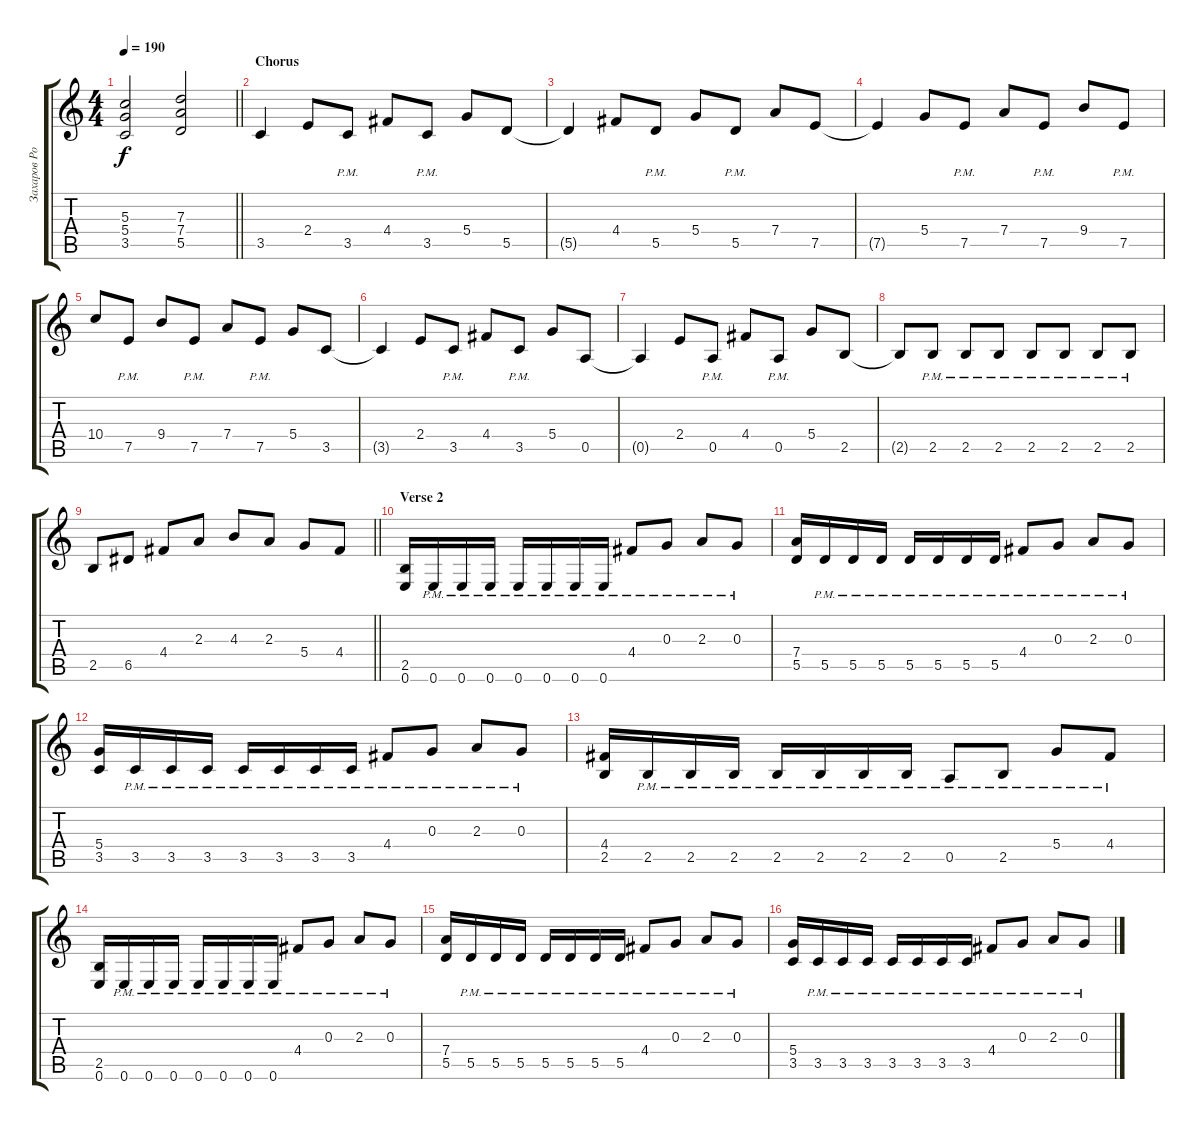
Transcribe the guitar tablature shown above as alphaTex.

\track ("Захаров Роман" "Захаров Ро") {instrument distortionguitar}
\staff {score tabs}
\tuning (E4 B3 G3 D3 A2 E2) {hide}
\ts (4 4)
\tempo 190
\clef g2
\barLineRight lightlight
\ks c
(5.3 5.4 3.5).2{dy f} (7.3 7.4 5.5).2 |
\section ("" "Chorus")
3.5.4 2.4.8 3.5{pm}.8 4.4.8 3.5{pm}.8 5.4.8 5.5.8 |
5.5{t}.4 4.4.8 5.5{pm}.8 5.4.8 5.5{pm}.8 7.4.8 7.5.8 |
7.5{t}.4 5.4.8 7.5{pm}.8 7.4.8 7.5{pm}.8 9.4.8 7.5{pm}.8 |
10.4.8 7.5{pm}.8 9.4.8 7.5{pm}.8 7.4.8 7.5{pm}.8 5.4.8 3.5.8 |
3.5{t}.4 2.4.8 3.5{pm}.8 4.4.8 3.5{pm}.8 5.4.8 0.5.8 |
0.5{t}.4 2.4.8 0.5{pm}.8 4.4.8 0.5{pm}.8 5.4.8 2.5.8 |
2.5{t}.8 2.5{pm}.8 2.5{pm}.8 2.5{pm}.8 2.5{pm}.8 2.5{pm}.8 2.5{pm}.8 2.5{pm}.8 |
\barLineRight lightlight
2.5.8 6.5.8 4.4.8 2.3.8 4.3.8 2.3.8 5.4.8 4.4.8 |
\section ("" "Verse 2")
(2.5 0.6).16 0.6{pm}.16 0.6{pm}.16 0.6{pm}.16 0.6{pm}.16 0.6{pm}.16 0.6{pm}.16 0.6{pm}.16 4.4{pm}.8 0.3{pm}.8 2.3{pm}.8 0.3{pm}.8 |
(7.4 5.5).16 5.5{pm}.16 5.5{pm}.16 5.5{pm}.16 5.5{pm}.16 5.5{pm}.16 5.5{pm}.16 5.5{pm}.16 4.4{pm}.8 0.3{pm}.8 2.3{pm}.8 0.3{pm}.8 |
(5.4 3.5).16 3.5{pm}.16 3.5{pm}.16 3.5{pm}.16 3.5{pm}.16 3.5{pm}.16 3.5{pm}.16 3.5{pm}.16 4.4{pm}.8 0.3{pm}.8 2.3{pm}.8 0.3{pm}.8 |
(4.4 2.5).16 2.5{pm}.16 2.5{pm}.16 2.5{pm}.16 2.5{pm}.16 2.5{pm}.16 2.5{pm}.16 2.5{pm}.16 0.5{pm}.8 2.5{pm}.8 5.4{pm}.8 4.4{pm}.8 |
(2.5 0.6).16 0.6{pm}.16 0.6{pm}.16 0.6{pm}.16 0.6{pm}.16 0.6{pm}.16 0.6{pm}.16 0.6{pm}.16 4.4{pm}.8 0.3{pm}.8 2.3{pm}.8 0.3{pm}.8 |
(7.4 5.5).16 5.5{pm}.16 5.5{pm}.16 5.5{pm}.16 5.5{pm}.16 5.5{pm}.16 5.5{pm}.16 5.5{pm}.16 4.4{pm}.8 0.3{pm}.8 2.3{pm}.8 0.3{pm}.8 |
(5.4 3.5).16 3.5{pm}.16 3.5{pm}.16 3.5{pm}.16 3.5{pm}.16 3.5{pm}.16 3.5{pm}.16 3.5{pm}.16 4.4{pm}.8 0.3{pm}.8 2.3{pm}.8 0.3{pm}.8
